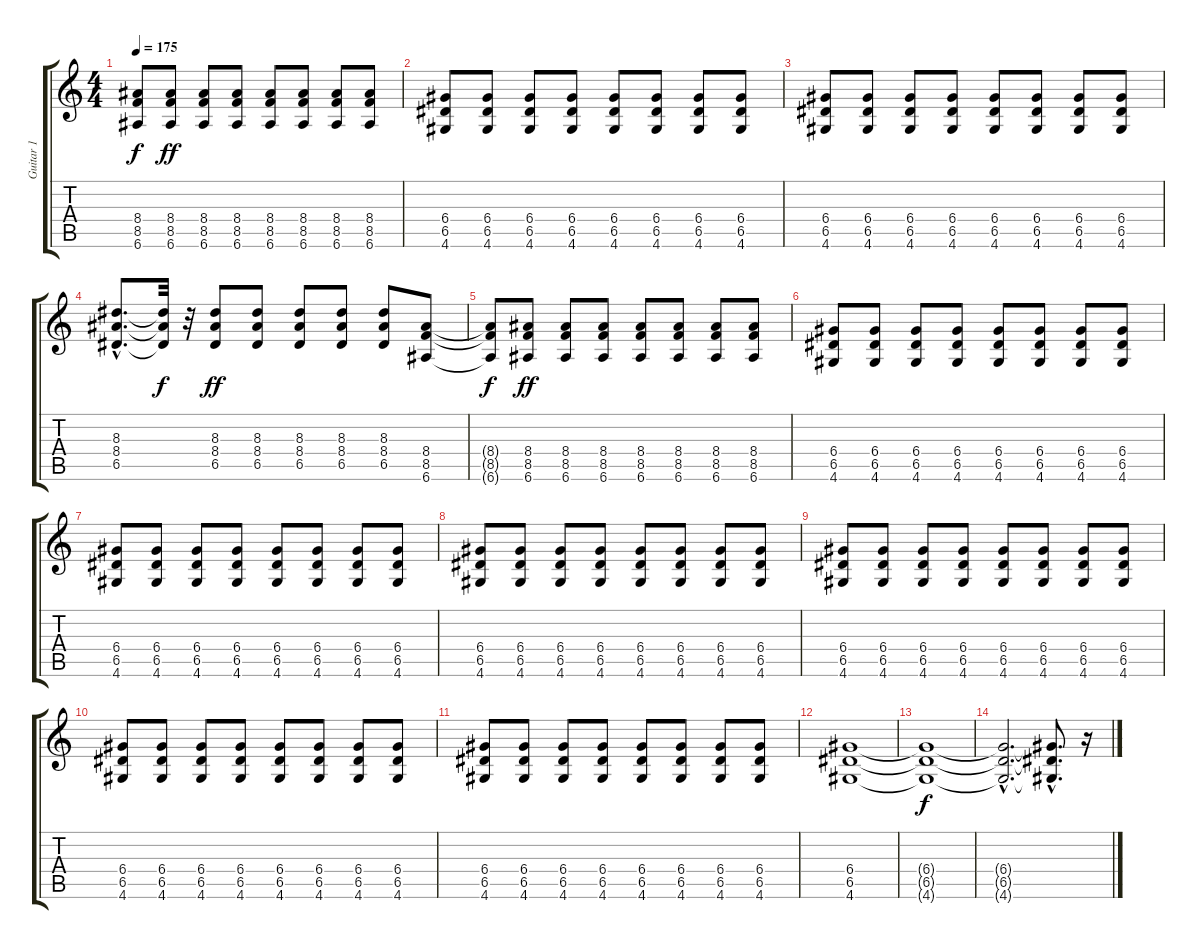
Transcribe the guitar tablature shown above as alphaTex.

\track ("Guitar 1" "Guitar 1") {instrument distortionguitar}
\staff {score tabs}
\tuning (E4 B3 G3 D3 A2 E2) {hide}
\ts (4 4)
\tempo 175
\clef g2
\ks c
(8.4{t} 8.5{t} 6.6{t}).8{dy f} (8.4 8.5 6.6).8{dy ff} (8.4 8.5 6.6).8 (8.4 8.5 6.6).8 (8.4 8.5 6.6).8 (8.4 8.5 6.6).8 (8.4 8.5 6.6).8 (8.4 8.5 6.6).8 |
(6.4 6.5 4.6).8 (6.4 6.5 4.6).8 (6.4 6.5 4.6).8 (6.4 6.5 4.6).8 (6.4 6.5 4.6).8 (6.4 6.5 4.6).8 (6.4 6.5 4.6).8 (6.4 6.5 4.6).8 |
(6.4 6.5 4.6).8 (6.4 6.5 4.6).8 (6.4 6.5 4.6).8 (6.4 6.5 4.6).8 (6.4 6.5 4.6).8 (6.4 6.5 4.6).8 (6.4 6.5 4.6).8 (6.4 6.5 4.6).8 |
(8.3{hac} 8.4{hac} 6.5{hac}).8{d} (8.3{t} 8.4{t} 6.5{t}).32{dy f} r.32 (8.3 8.4 6.5).8{dy ff} (8.3 8.4 6.5).8 (8.3 8.4 6.5).8 (8.3 8.4 6.5).8 (8.3 8.4 6.5).8 (8.4 8.5 6.6).8 |
(8.4{t} 8.5{t} 6.6{t}).8{dy f} (8.4 8.5 6.6).8{dy ff} (8.4 8.5 6.6).8 (8.4 8.5 6.6).8 (8.4 8.5 6.6).8 (8.4 8.5 6.6).8 (8.4 8.5 6.6).8 (8.4 8.5 6.6).8 |
(6.4 6.5 4.6).8 (6.4 6.5 4.6).8 (6.4 6.5 4.6).8 (6.4 6.5 4.6).8 (6.4 6.5 4.6).8 (6.4 6.5 4.6).8 (6.4 6.5 4.6).8 (6.4 6.5 4.6).8 |
(6.4 6.5 4.6).8 (6.4 6.5 4.6).8 (6.4 6.5 4.6).8 (6.4 6.5 4.6).8 (6.4 6.5 4.6).8 (6.4 6.5 4.6).8 (6.4 6.5 4.6).8 (6.4 6.5 4.6).8 |
(6.4 6.5 4.6).8 (6.4 6.5 4.6).8 (6.4 6.5 4.6).8 (6.4 6.5 4.6).8 (6.4 6.5 4.6).8 (6.4 6.5 4.6).8 (6.4 6.5 4.6).8 (6.4 6.5 4.6).8 |
(6.4 6.5 4.6).8 (6.4 6.5 4.6).8 (6.4 6.5 4.6).8 (6.4 6.5 4.6).8 (6.4 6.5 4.6).8 (6.4 6.5 4.6).8 (6.4 6.5 4.6).8 (6.4 6.5 4.6).8 |
(6.4 6.5 4.6).8 (6.4 6.5 4.6).8 (6.4 6.5 4.6).8 (6.4 6.5 4.6).8 (6.4 6.5 4.6).8 (6.4 6.5 4.6).8 (6.4 6.5 4.6).8 (6.4 6.5 4.6).8 |
(6.4 6.5 4.6).8 (6.4 6.5 4.6).8 (6.4 6.5 4.6).8 (6.4 6.5 4.6).8 (6.4 6.5 4.6).8 (6.4 6.5 4.6).8 (6.4 6.5 4.6).8 (6.4 6.5 4.6).8 |
(6.4 6.5 4.6).1 |
(6.4{t} 6.5{t} 4.6{t}).1{dy f} |
(6.4{hac t} 6.5{hac t} 4.6{hac t}).2{d} (6.4{hac t} 6.5{hac t} 4.6{hac t}).8{d} r.16
